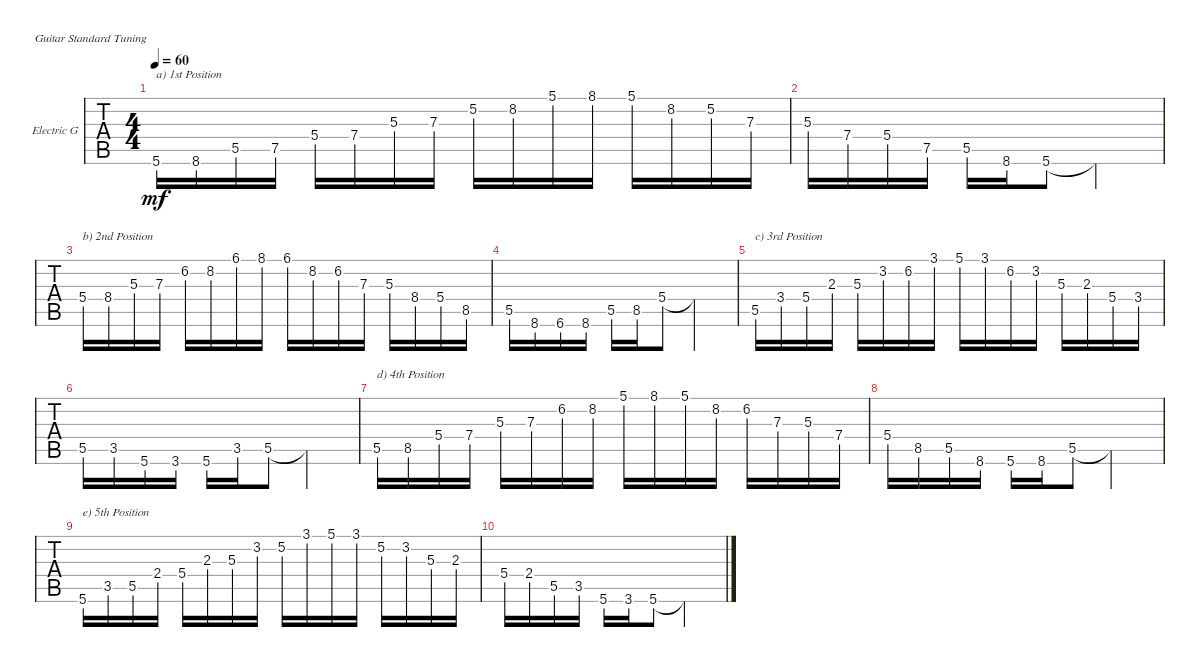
\defaultSystemsLayout 4
\bracketExtendMode groupsimilarinstruments
\firstSystemTrackNameOrientation horizontal
\otherSystemsTrackNameOrientation horizontal
\track ("Electric Guitar" "Electric G") {instrument electricguitarclean}
\staff {tabs}
\tuning (E4 B3 G3 D3 A2 E2)
\ts (4 4)
\tempo 60
\clef g2
\ks c
5.6{lf 2}.16{txt "a) 1st Position" dy mf instrument electricguitarclean} 8.6{lf 5}.16 5.5{lf 2}.16 7.5{lf 4}.16 5.4.16 7.4.16 5.3.16 7.3.16 5.2.16 8.2.16 5.1.16 8.1.16 5.1.16 8.2.16 5.2.16 7.3.16 |
5.3.16 7.4.16 5.4.16 7.5.16 5.5.16 8.6.16 5.6.8 5.6{t}.2 |
5.4{lf 2}.16{txt "b) 2nd Position"} 8.4{lf 5}.16 5.3{lf 2}.16 7.3{lf 4}.16 6.2.16 8.2.16 6.1.16 8.1.16 6.1.16 8.2.16 6.2.16 7.3.16 5.3.16 8.4.16 5.4.16 8.5.16 |
5.5.16 8.6.16 6.6.16 8.6.16 5.5.16 8.5.16 5.4.8 5.4{t}.2 |
5.5{lf 4}.16{txt "c) 3rd Position"} 3.4{lf 2}.16 5.4{lf 5}.16 2.3{lf 2}.16 5.3{lf 5}.16 3.2{lf 2}.16 6.2{lf 5}.16 3.1{lf 2}.16 5.1{lf 4}.16 3.1.16 6.2.16 3.2.16 5.3.16 2.3.16 5.4.16 3.4.16 |
5.5.16 3.5.16 5.6.16 3.6.16 5.6.16 3.5.16 5.5.8 5.5{t}.2 |
5.5{lf 2}.16{txt "d) 4th Position"} 8.5{lf 5}.16 5.4{lf 2}.16 7.4{lf 4}.16 5.3{lf 2}.16 7.3{lf 4}.16 6.2{lf 3}.16 8.2{lf 5}.16 5.1{lf 2}.16 8.1.16 5.1.16 8.2.16 6.2.16 7.3.16 5.3.16 7.4.16 |
5.4.16 8.5.16 5.5.16 8.6.16 5.6.16 8.6.16 5.5.8 5.5{t}.2 |
5.6{lf 5}.16{txt "e) 5th Position"} 3.5{lf 3}.16 5.5{lf 5}.16 2.4{lf 2}.16 5.4{lf 5}.16 2.3.16 5.3.16 3.2.16 5.2.16 3.1.16 5.1.16 3.1.16 5.2.16 3.2.16 5.3.16 2.3.16 |
5.4.16 2.4.16 5.5.16 3.5.16 5.6.16 3.6.16 5.6.8 5.6{t}.2
